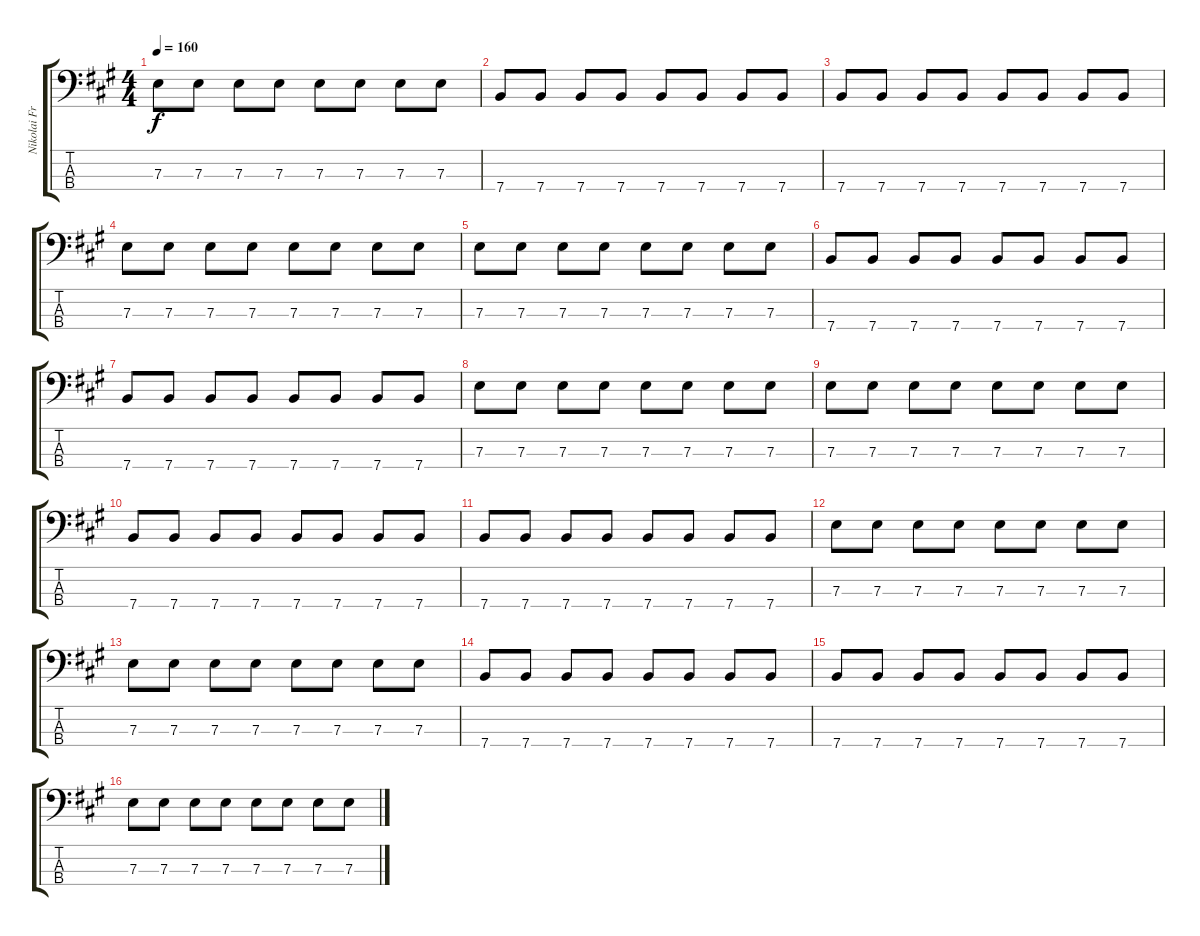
\track ("Nikolai Fraiture" "Nikolai Fr") {instrument electricbasspick}
\staff {score tabs}
\tuning (G2 D2 A1 E1) {hide}
\ts (4 4)
\tempo 160
\clef f4
\ks a
7.3.8{dy f} 7.3.8 7.3.8 7.3.8 7.3.8 7.3.8 7.3.8 7.3.8 |
7.4.8 7.4.8 7.4.8 7.4.8 7.4.8 7.4.8 7.4.8 7.4.8 |
7.4.8 7.4.8 7.4.8 7.4.8 7.4.8 7.4.8 7.4.8 7.4.8 |
7.3.8 7.3.8 7.3.8 7.3.8 7.3.8 7.3.8 7.3.8 7.3.8 |
7.3.8 7.3.8 7.3.8 7.3.8 7.3.8 7.3.8 7.3.8 7.3.8 |
7.4.8 7.4.8 7.4.8 7.4.8 7.4.8 7.4.8 7.4.8 7.4.8 |
7.4.8 7.4.8 7.4.8 7.4.8 7.4.8 7.4.8 7.4.8 7.4.8 |
7.3.8 7.3.8 7.3.8 7.3.8 7.3.8 7.3.8 7.3.8 7.3.8 |
7.3.8 7.3.8 7.3.8 7.3.8 7.3.8 7.3.8 7.3.8 7.3.8 |
7.4.8 7.4.8 7.4.8 7.4.8 7.4.8 7.4.8 7.4.8 7.4.8 |
7.4.8 7.4.8 7.4.8 7.4.8 7.4.8 7.4.8 7.4.8 7.4.8 |
7.3.8 7.3.8 7.3.8 7.3.8 7.3.8 7.3.8 7.3.8 7.3.8 |
7.3.8 7.3.8 7.3.8 7.3.8 7.3.8 7.3.8 7.3.8 7.3.8 |
7.4.8 7.4.8 7.4.8 7.4.8 7.4.8 7.4.8 7.4.8 7.4.8 |
7.4.8 7.4.8 7.4.8 7.4.8 7.4.8 7.4.8 7.4.8 7.4.8 |
7.3.8 7.3.8 7.3.8 7.3.8 7.3.8 7.3.8 7.3.8 7.3.8
